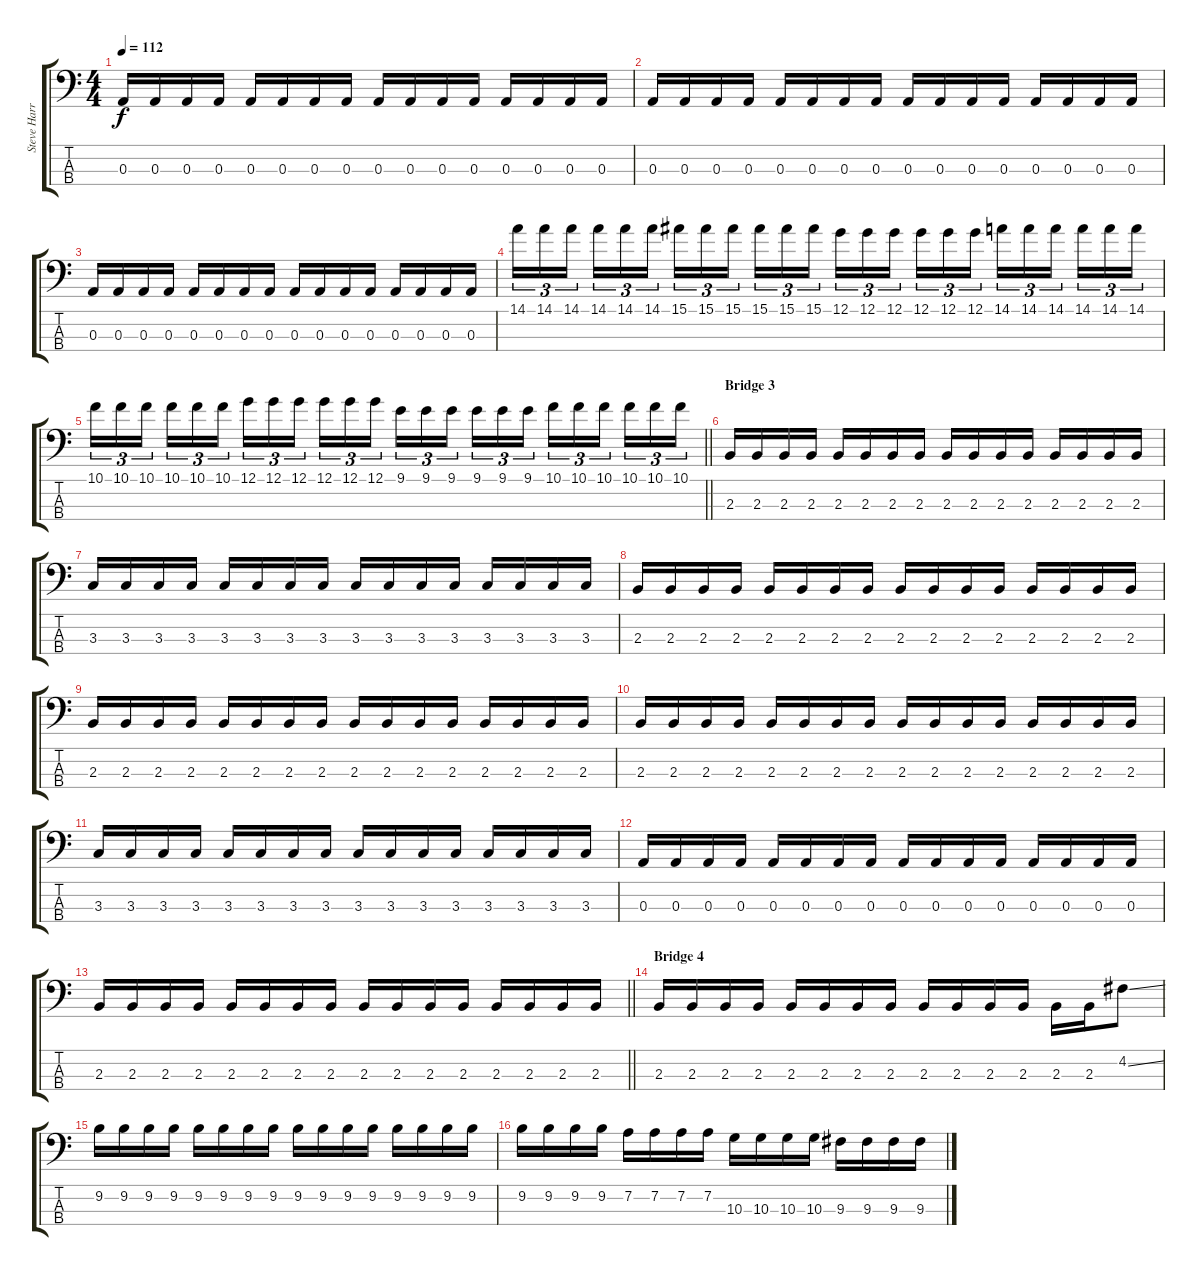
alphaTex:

\track ("Steve Harris" "Steve Harr") {instrument electricbassfinger}
\staff {score tabs}
\tuning (G2 D2 A1 E1) {hide}
\ts (4 4)
\tempo 112
\clef f4
\ks c
0.3.16{dy f} 0.3.16 0.3.16 0.3.16 0.3.16 0.3.16 0.3.16 0.3.16 0.3.16 0.3.16 0.3.16 0.3.16 0.3.16 0.3.16 0.3.16 0.3.16 |
0.3.16 0.3.16 0.3.16 0.3.16 0.3.16 0.3.16 0.3.16 0.3.16 0.3.16 0.3.16 0.3.16 0.3.16 0.3.16 0.3.16 0.3.16 0.3.16 |
0.3.16 0.3.16 0.3.16 0.3.16 0.3.16 0.3.16 0.3.16 0.3.16 0.3.16 0.3.16 0.3.16 0.3.16 0.3.16 0.3.16 0.3.16 0.3.16 |
14.1.16{tu (3 2)} 14.1.16{tu (3 2)} 14.1.16{tu (3 2) beam splitsecondary} 14.1.16{tu (3 2)} 14.1.16{tu (3 2)} 14.1.16{tu (3 2)} 15.1.16{tu (3 2)} 15.1.16{tu (3 2)} 15.1.16{tu (3 2) beam splitsecondary} 15.1.16{tu (3 2)} 15.1.16{tu (3 2)} 15.1.16{tu (3 2)} 12.1.16{tu (3 2)} 12.1.16{tu (3 2)} 12.1.16{tu (3 2) beam splitsecondary} 12.1.16{tu (3 2)} 12.1.16{tu (3 2)} 12.1.16{tu (3 2)} 14.1.16{tu (3 2)} 14.1.16{tu (3 2)} 14.1.16{tu (3 2) beam splitsecondary} 14.1.16{tu (3 2)} 14.1.16{tu (3 2)} 14.1.16{tu (3 2)} |
\barLineRight lightlight
10.1.16{tu (3 2)} 10.1.16{tu (3 2)} 10.1.16{tu (3 2) beam splitsecondary} 10.1.16{tu (3 2)} 10.1.16{tu (3 2)} 10.1.16{tu (3 2)} 12.1.16{tu (3 2)} 12.1.16{tu (3 2)} 12.1.16{tu (3 2) beam splitsecondary} 12.1.16{tu (3 2)} 12.1.16{tu (3 2)} 12.1.16{tu (3 2)} 9.1.16{tu (3 2)} 9.1.16{tu (3 2)} 9.1.16{tu (3 2) beam splitsecondary} 9.1.16{tu (3 2)} 9.1.16{tu (3 2)} 9.1.16{tu (3 2)} 10.1.16{tu (3 2)} 10.1.16{tu (3 2)} 10.1.16{tu (3 2) beam splitsecondary} 10.1.16{tu (3 2)} 10.1.16{tu (3 2)} 10.1.16{tu (3 2)} |
\section ("" "Bridge 3")
2.3.16 2.3.16 2.3.16 2.3.16 2.3.16 2.3.16 2.3.16 2.3.16 2.3.16 2.3.16 2.3.16 2.3.16 2.3.16 2.3.16 2.3.16 2.3.16 |
3.3.16 3.3.16 3.3.16 3.3.16 3.3.16 3.3.16 3.3.16 3.3.16 3.3.16 3.3.16 3.3.16 3.3.16 3.3.16 3.3.16 3.3.16 3.3.16 |
2.3.16 2.3.16 2.3.16 2.3.16 2.3.16 2.3.16 2.3.16 2.3.16 2.3.16 2.3.16 2.3.16 2.3.16 2.3.16 2.3.16 2.3.16 2.3.16 |
2.3.16 2.3.16 2.3.16 2.3.16 2.3.16 2.3.16 2.3.16 2.3.16 2.3.16 2.3.16 2.3.16 2.3.16 2.3.16 2.3.16 2.3.16 2.3.16 |
2.3.16 2.3.16 2.3.16 2.3.16 2.3.16 2.3.16 2.3.16 2.3.16 2.3.16 2.3.16 2.3.16 2.3.16 2.3.16 2.3.16 2.3.16 2.3.16 |
3.3.16 3.3.16 3.3.16 3.3.16 3.3.16 3.3.16 3.3.16 3.3.16 3.3.16 3.3.16 3.3.16 3.3.16 3.3.16 3.3.16 3.3.16 3.3.16 |
0.3.16 0.3.16 0.3.16 0.3.16 0.3.16 0.3.16 0.3.16 0.3.16 0.3.16 0.3.16 0.3.16 0.3.16 0.3.16 0.3.16 0.3.16 0.3.16 |
\barLineRight lightlight
2.3.16 2.3.16 2.3.16 2.3.16 2.3.16 2.3.16 2.3.16 2.3.16 2.3.16 2.3.16 2.3.16 2.3.16 2.3.16 2.3.16 2.3.16 2.3.16 |
\section ("" "Bridge 4")
2.3.16 2.3.16 2.3.16 2.3.16 2.3.16 2.3.16 2.3.16 2.3.16 2.3.16 2.3.16 2.3.16 2.3.16 2.3.16 2.3.16 4.2{ss}.8 |
9.2.16 9.2.16 9.2.16 9.2.16 9.2.16 9.2.16 9.2.16 9.2.16 9.2.16 9.2.16 9.2.16 9.2.16 9.2.16 9.2.16 9.2.16 9.2.16 |
9.2.16 9.2.16 9.2.16 9.2.16 7.2.16 7.2.16 7.2.16 7.2.16 10.3.16 10.3.16 10.3.16 10.3.16 9.3.16 9.3.16 9.3.16 9.3.16
